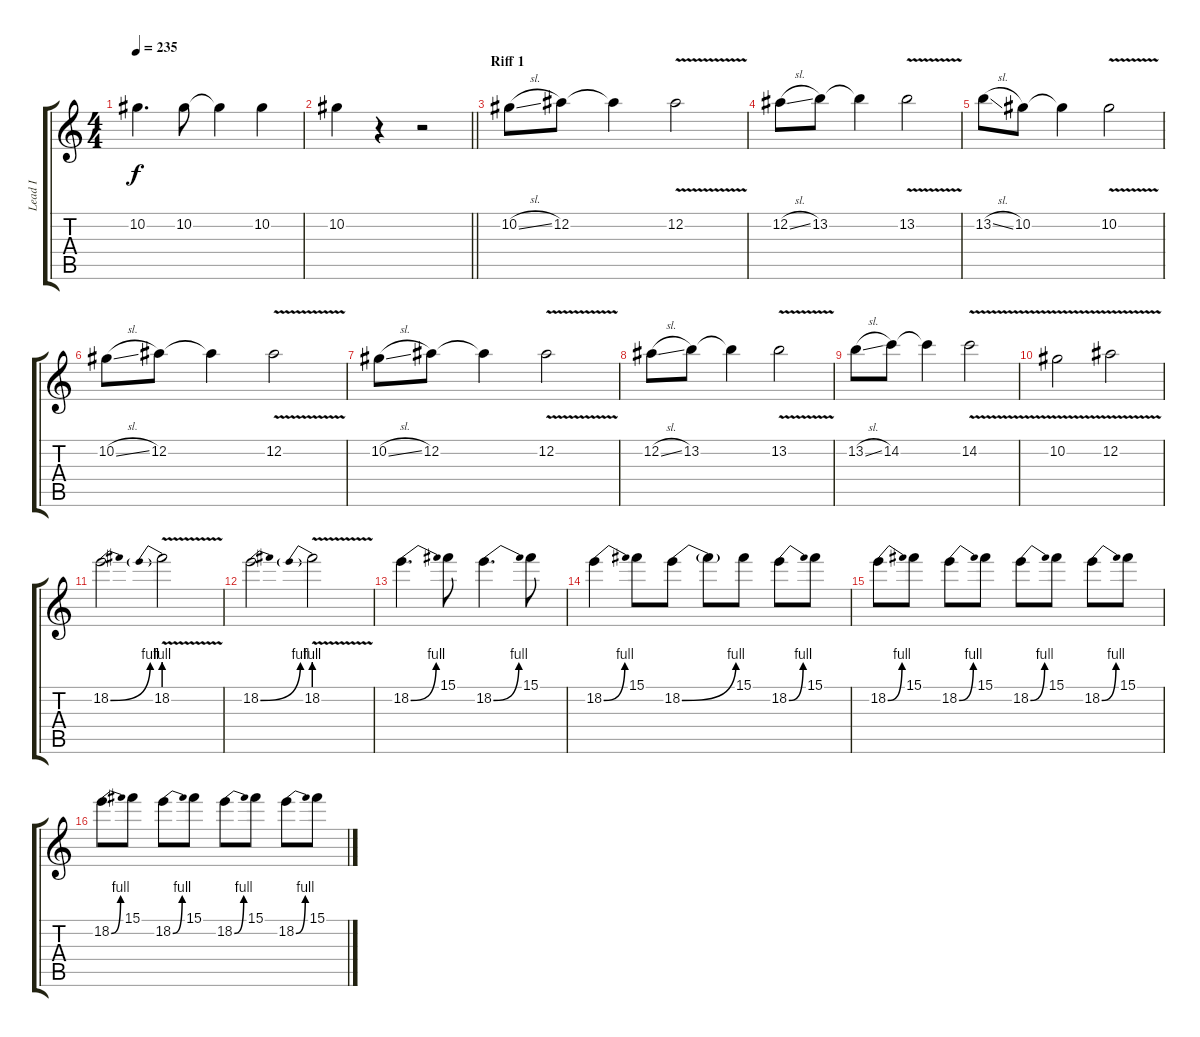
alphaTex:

\track ("Lead I" "Lead I") {instrument overdrivenguitar}
\staff {score tabs}
\tuning (Eb4 Bb3 Gb3 Db3 Ab2 Eb2) {hide}
\ts (4 4)
\tempo 235
\clef g2
\ks aminor
10.2.4{d dy f} 10.2.8 10.2{t}.4 10.2.4 |
\barLineRight lightlight
10.2.4 r.4 r.2 |
\section ("" "Riff 1")
10.2{sl}.8 12.2.8 12.2{t}.4 12.2{v}.2 |
12.2{sl}.8 13.2.8 13.2{t}.4 13.2{v}.2 |
13.2{sl}.8 10.2.8 10.2{t}.4 10.2{v}.2 |
10.2{sl}.8 12.2.8 12.2{t}.4 12.2{v}.2 |
10.2{sl}.8 12.2.8 12.2{t}.4 12.2{v}.2 |
12.2{sl}.8 13.2.8 13.2{t}.4 13.2{v}.2 |
13.2{sl}.8 14.2.8 14.2{t}.4 14.2{v}.2 |
10.2{v}.2 12.2{v}.2 |
18.2{be (bend 0 0 60 4)}.2 18.2{be (prebend 0 4 60 4) v}.2 |
18.2{be (bend 0 0 60 4)}.2 18.2{be (prebend 0 4 60 4) v}.2 |
18.2{be (bend 0 0 60 4)}.4{d} 15.1.8 18.2{be (bend 0 0 60 4)}.4{d} 15.1.8 |
18.2{be (bend 0 0 60 4)}.4 15.1.8 18.2{be (bend 0 0 60 4)}.8 18.2{t}.8 15.1.8 18.2{be (bend 0 0 60 4)}.8 15.1.8 |
18.2{be (bend 0 0 60 4)}.8 15.1.8 18.2{be (bend 0 0 60 4)}.8 15.1.8 18.2{be (bend 0 0 60 4)}.8 15.1.8 18.2{be (bend 0 0 60 4)}.8 15.1.8 |
18.2{be (bend 0 0 60 4)}.8 15.1.8 18.2{be (bend 0 0 60 4)}.8 15.1.8 18.2{be (bend 0 0 60 4)}.8 15.1.8 18.2{be (bend 0 0 60 4)}.8 15.1.8
